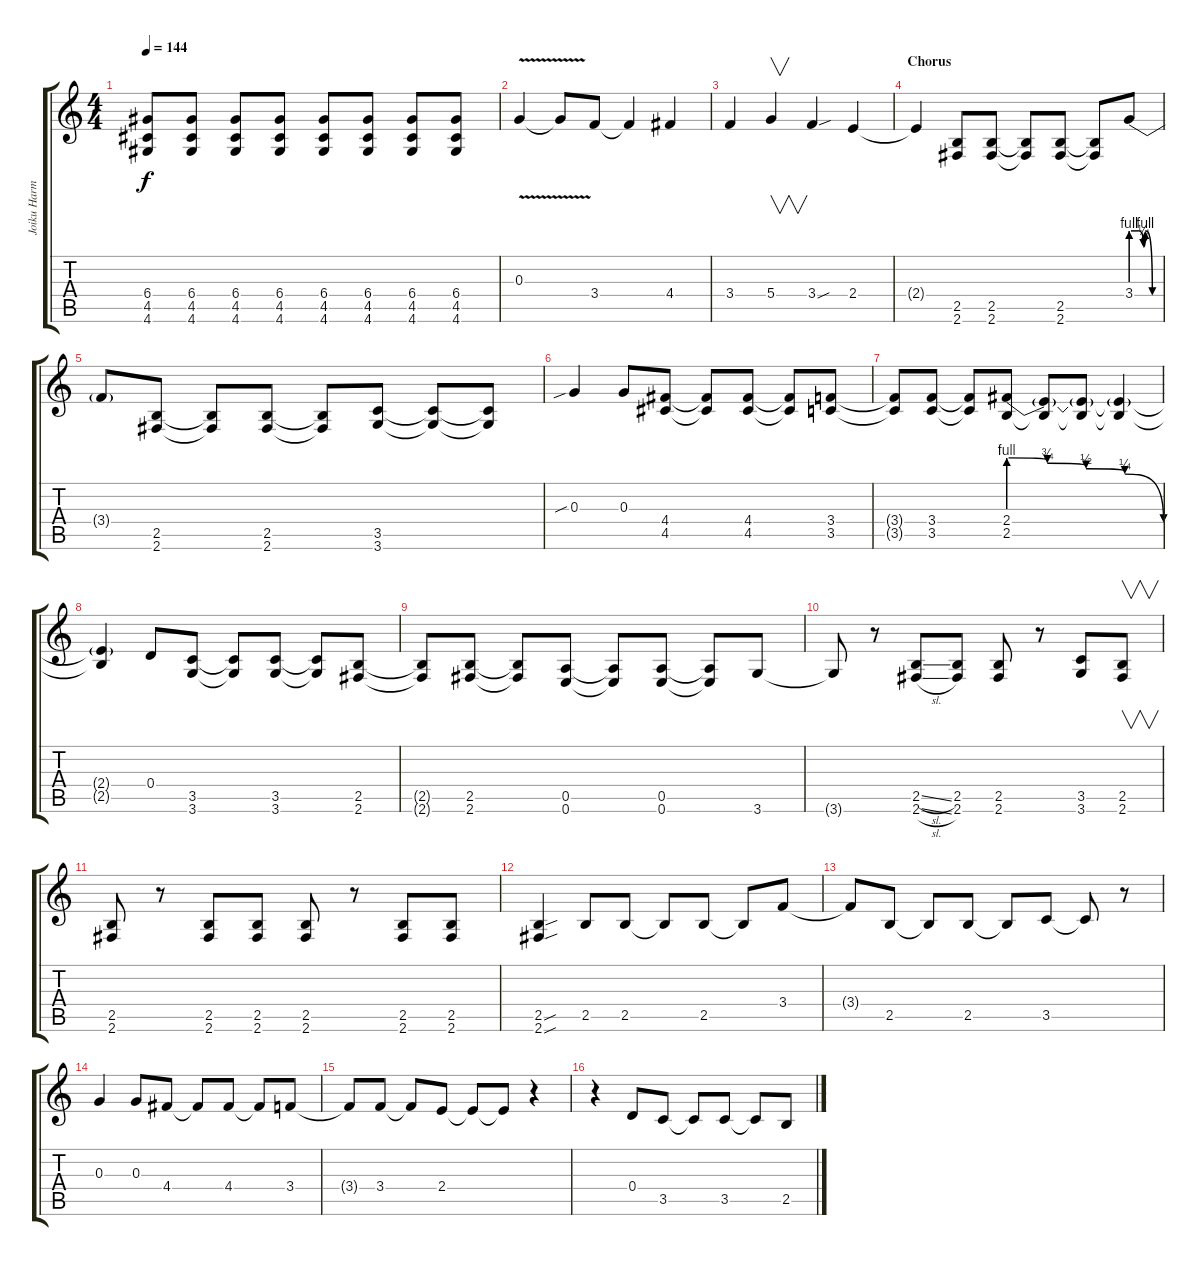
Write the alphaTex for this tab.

\track ("Joiku Harmaja" "Joiku Harm") {instrument distortionguitar}
\staff {score tabs}
\tuning (E4 B3 G3 D3 A2 E2) {hide}
\ts (4 4)
\tempo 144
\clef g2
\ks c
(6.4 4.5 4.6).8{dy f} (6.4 4.5 4.6).8 (6.4 4.5 4.6).8 (6.4 4.5 4.6).8 (6.4 4.5 4.6).8 (6.4 4.5 4.6).8 (6.4 4.5 4.6).8 (6.4 4.5 4.6).8 |
0.3{v}.4 0.3{t}.8 3.4.8 3.4{t}.4 4.4.4 |
3.4.4 5.4.4{v} 3.4{sou}.4 2.4.4 |
\section ("" "Chorus")
2.4{t}.4 (2.5 2.6).8 (2.5 2.6).8 (2.5{t} 2.6{t}).8 (2.5 2.6).8 (2.5{t} 2.6{t}).8 3.4{be (custom 0 4 15 4 26 1 30 4 45 0 60 0)}.8 |
3.4{t}.8 (2.5 2.6).8 (2.5{t} 2.6{t}).8 (2.5 2.6).8 (2.5{t} 2.6{t}).8 (3.5 3.6).8 (3.5{t} 3.6{t}).8 (3.5{t} 3.6{t}).8 |
0.3{sib}.4 0.3.8 (4.4 4.5).8 (4.4{t} 4.5{t}).8 (4.4 4.5).8 (4.4{t} 4.5{t}).8 (3.4 3.5).8 |
(3.4{t} 3.5{t}).8 (3.4 3.5).8 (3.4{t} 3.5{t}).8 (2.4{be (custom 0 4 15 3 30 2 45 1 60 0)} 2.5).8 (2.4{t} 2.5{t}).8 (2.4{t} 2.5{t}).8 (2.4{t} 2.5{t}).4 |
(2.4{t} 2.5{t}).4 0.4.8 (3.5 3.6).8 (3.5{t} 3.6{t}).8 (3.5 3.6).8 (3.5{t} 3.6{t}).8 (2.5 2.6).8 |
(2.5{t} 2.6{t}).8 (2.5 2.6).8 (2.5{t} 2.6{t}).8 (0.5 0.6).8 (0.5{t} 0.6{t}).8 (0.5 0.6).8 (0.5{t} 0.6{t}).8 3.6.8 |
3.6{t}.8 r.8 (2.5{sl} 2.6{sl}).8 (2.5 2.6).8 (2.5 2.6).8 r.8 (3.5 3.6).8 (2.5 2.6).8{v} |
(2.5 2.6).8 r.8 (2.5 2.6).8 (2.5 2.6).8 (2.5 2.6).8 r.8 (2.5 2.6).8 (2.5 2.6).8 |
(2.5{sou} 2.6{sou}).4 2.5.8 2.5.8 2.5{t}.8 2.5.8 2.5{t}.8 3.4.8 |
3.4{t}.8 2.5.8 2.5{t}.8 2.5.8 2.5{t}.8 3.5.8 3.5{t}.8 r.8 |
0.3.4 0.3.8 4.4.8 4.4{t}.8 4.4.8 4.4{t}.8 3.4.8 |
3.4{t}.8 3.4.8 3.4{t}.8 2.4.8 2.4{t}.8 2.4{t}.8 r.4 |
r.4 0.4.8 3.5.8 3.5{t}.8 3.5.8 3.5{t}.8 2.5.8
